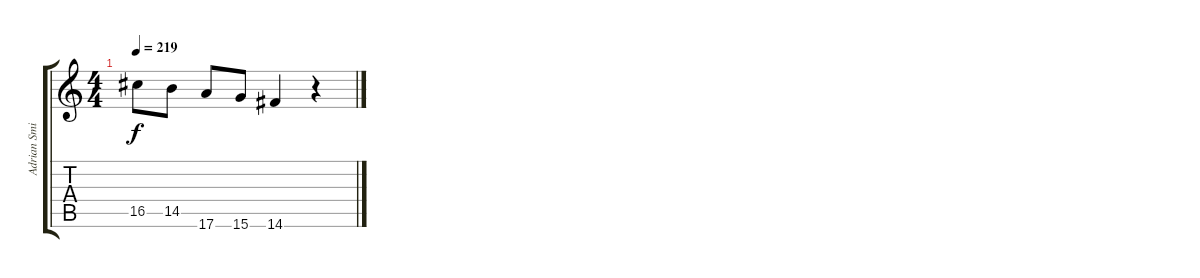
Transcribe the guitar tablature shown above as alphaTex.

\track ("Adrian Smith" "Adrian Smi") {instrument distortionguitar}
\staff {score tabs}
\tuning (E4 B3 G3 D3 A2 E2) {hide}
\ts (4 4)
\tempo 219
\clef g2
\ks c
16.5.8{dy f} 14.5.8 17.6.8 15.6.8 14.6.4 r.4
